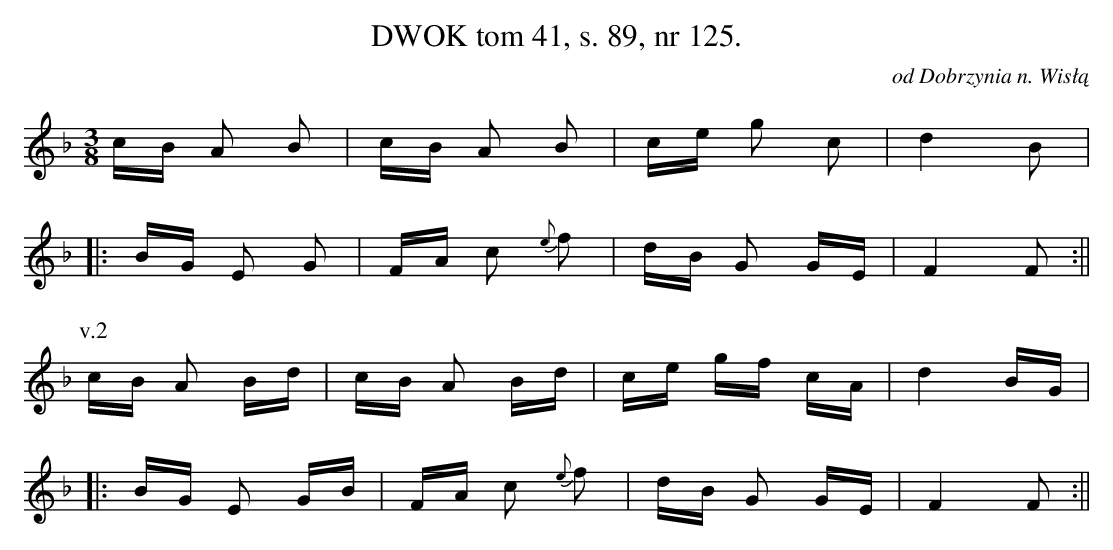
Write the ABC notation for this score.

X:1
T:DWOK tom 41, s. 89, nr 125.
O:od Dobrzynia n. Wisłą
L:1/16
M:3/8
K:F
cB A2 B2|cB A2 B2|ce g2 c2|d4 B2|
|:BG E2 G2|FA c2 {e }f2|dB G2 GE|F4 F2:||
P:v.2
cB A2 Bd|cB A2 Bd|ce gf cA|d4 BG|
|:BG E2 GB|FA c2 {e }f2|dB G2 GE|F4 F2:||
